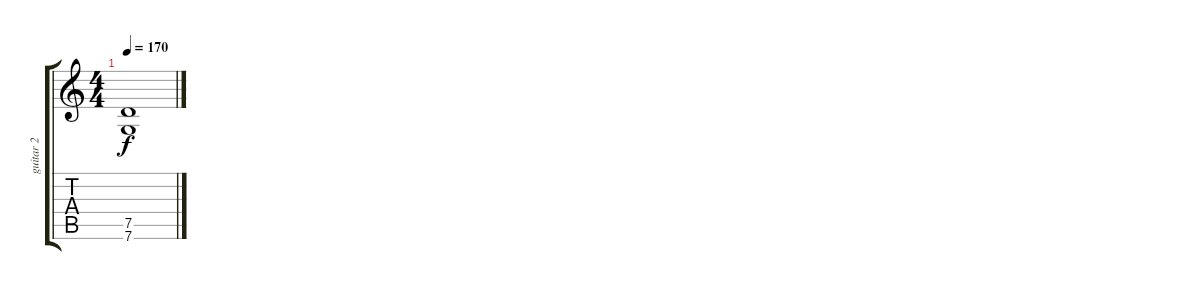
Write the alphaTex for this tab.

\track ("guitar 2" "guitar 2") {instrument distortionguitar}
\staff {score tabs}
\tuning (D4 A3 F3 C3 G2 C2) {hide}
\ts (4 4)
\tempo 170
\clef g2
\ks c
(7.5{t} 7.6{t}).1{dy f}
